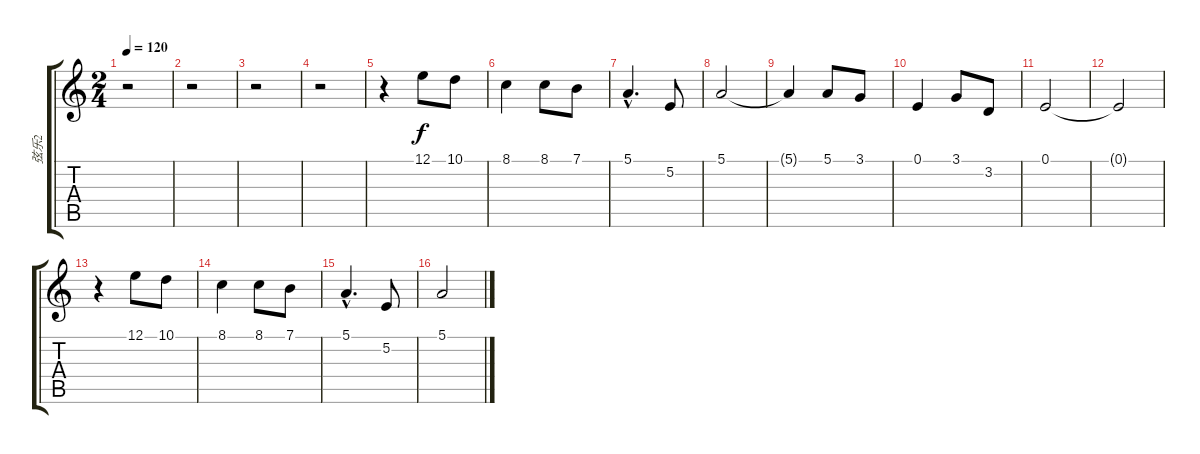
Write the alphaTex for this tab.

\track ("弦乐2" "弦乐2") {instrument stringensemble1}
\staff {score tabs}
\tuning (E4 B3 G3 D3 A2 E2) {hide}
\ts (2 4)
\tempo 120
\clef g2
\ks c
r.2{dy f instrument stringensemble1} |
r.2 |
r.2 |
r.2 |
r.4 12.1.8 10.1.8 |
8.1.4 8.1.8 7.1.8 |
5.1{hac}.4{d} 5.2.8 |
5.1.2 |
5.1{t}.4 5.1.8 3.1.8 |
0.1.4 3.1.8 3.2.8 |
0.1.2 |
0.1{t}.2 |
r.4 12.1.8 10.1.8 |
8.1.4 8.1.8 7.1.8 |
5.1{hac}.4{d} 5.2.8 |
5.1.2
